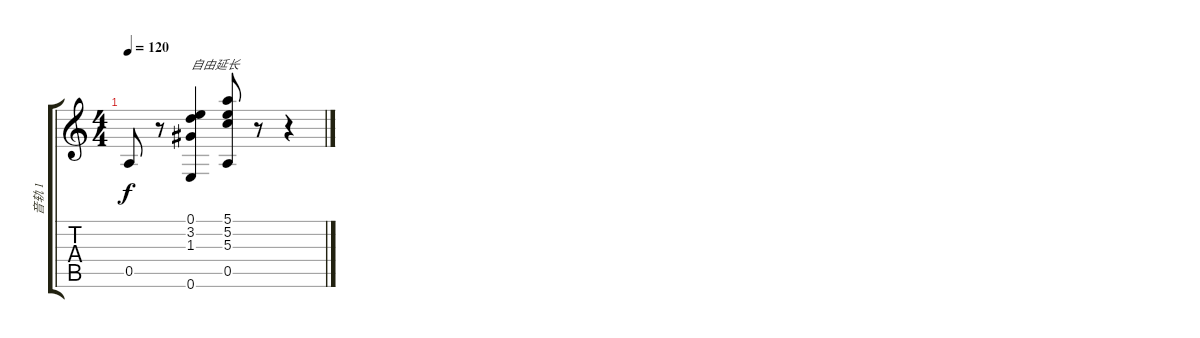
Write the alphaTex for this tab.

\track ("音轨 1" "音轨 1") {instrument acousticguitarnylon}
\staff {score tabs}
\tuning (E4 B3 G3 D3 A2 E2) {hide}
\ts (4 4)
\tempo 120
\clef g2
\ks c
0.5.8{dy f} r.8 (0.1 3.2 1.3 0.6).4{txt "自由延长"} (5.1 5.2 5.3 0.5).8 r.8 r.4
